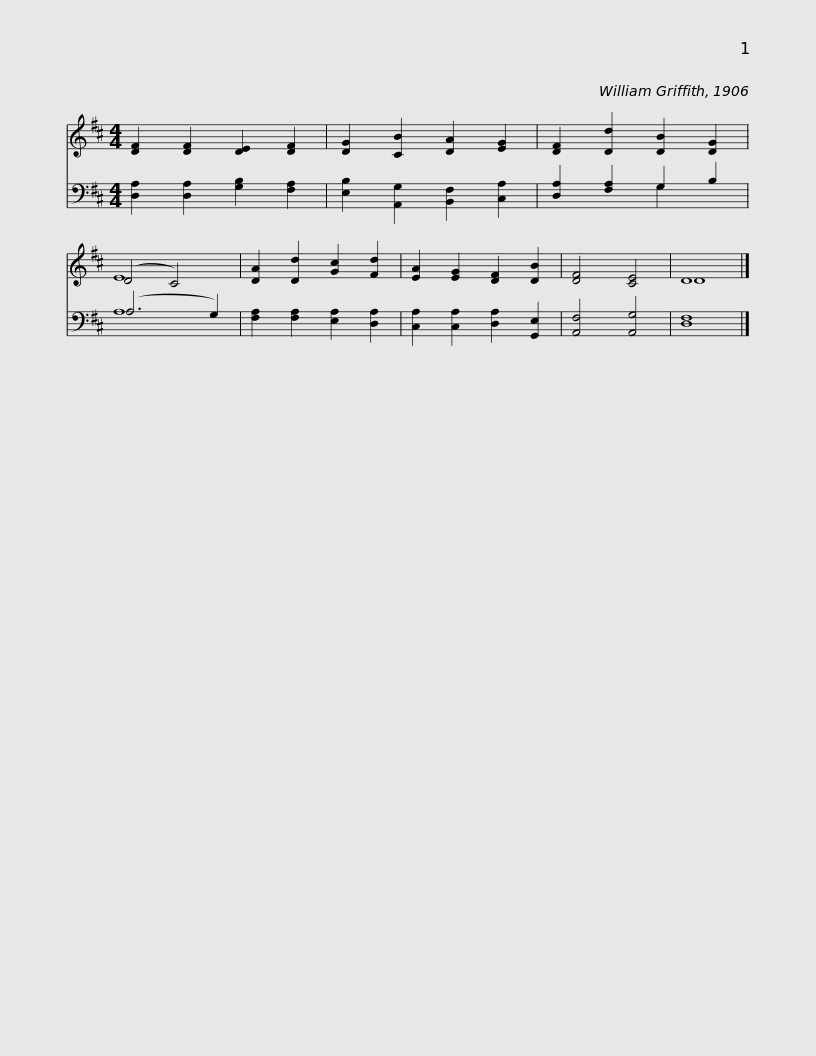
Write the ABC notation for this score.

X:1
%%score ( 1 2 ) ( 3 4 )
L:1/8
M:4/4
I:linebreak $
K:D
V:1 treble
V:2 treble
V:3 bass
V:4 bass
V:1
 [DF]2 [DF]2 [DE]2 [DF]2 | [DG]2 [CB]2 [DA]2 [EG]2 | [DF]2 [Dd]2 [DB]2 [DG]2 | (D4 C4) | [DA]2 [Dd]2 [Gc]2 [Fd]2 | %5
 [EA]2 [EG]2 [DF]2 [DB]2 | [DF]4 [CE]4 |$ D8 |] %8
V:2
 x8 | x8 | x8 | E8 | x8 | %5
 x8 | x8 |$ D8 |] %8
V:3
 [D,A,]2 [D,A,]2 [G,B,]2 [F,A,]2 | [E,B,]2 [A,,G,]2 [B,,F,]2 [C,A,]2 | [D,A,]2 [F,A,]2 G,2 B,2 | (A,6 G,2) | [F,A,]2 [F,A,]2 [E,A,]2 [D,A,]2 | %5
 [C,A,]2 [C,A,]2 [D,A,]2 [G,,E,]2 | [A,,F,]4 [A,,G,]4 |$ [D,F,]8 |] %8
V:4
 x8 | x8 | x4 G,2 x2 | A,8 | x8 | %5
 x8 | x8 |$ x8 |] %8
